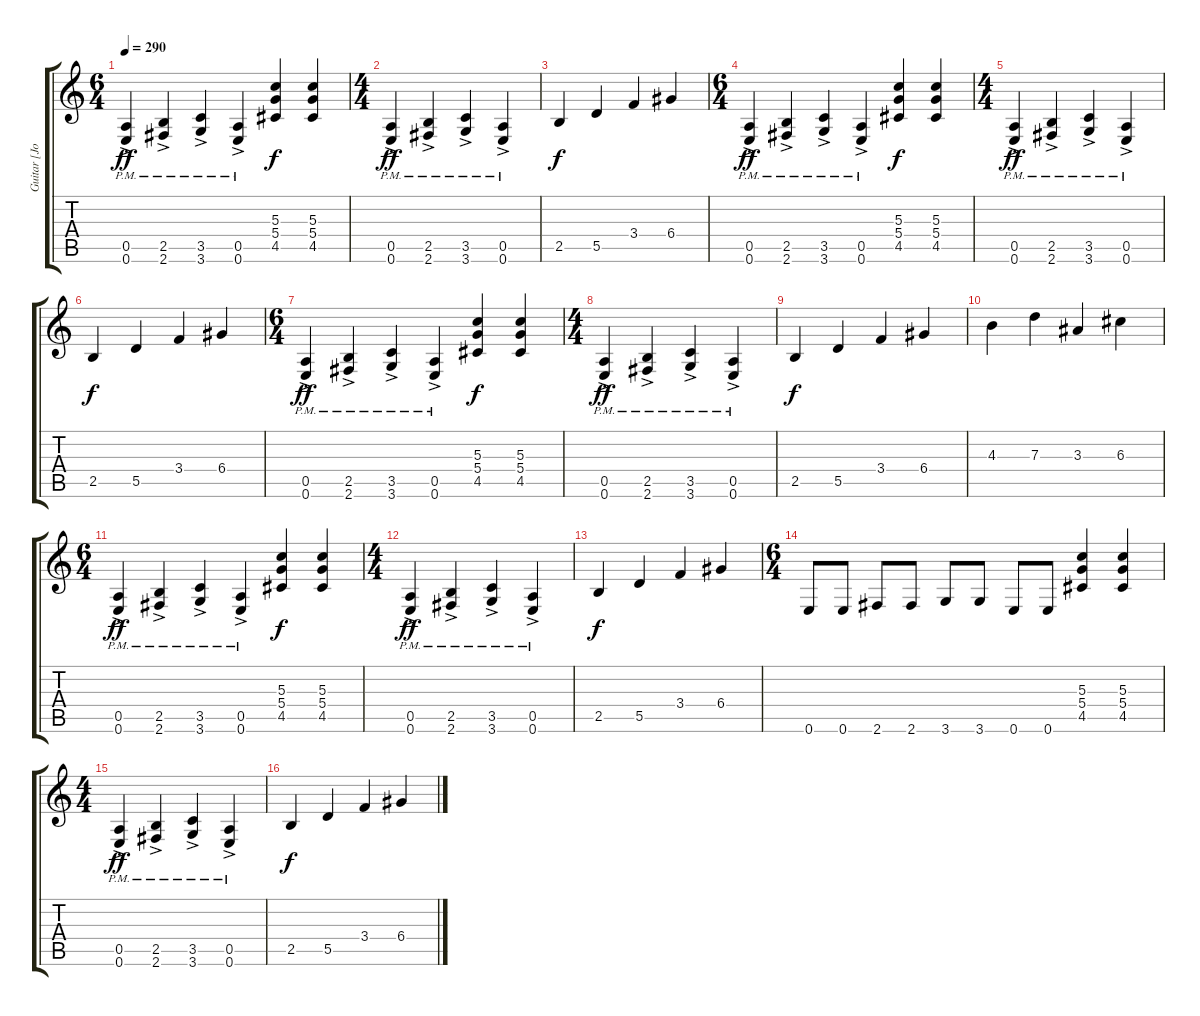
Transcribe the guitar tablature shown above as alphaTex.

\track ("Guitar [John]" "Guitar [Jo") {instrument distortionguitar}
\staff {score tabs}
\tuning (E4 B3 G3 D3 A2 E2) {hide}
\ts (6 4)
\tempo 290
\clef g2
\ks c
(0.5{ac pm} 0.6{ac pm}).4{dy ff} (2.5{ac pm} 2.6{ac pm}).4 (3.5{ac pm} 3.6{ac pm}).4 (0.5{ac pm} 0.6{ac pm}).4 (5.3 5.4 4.5).4{dy f} (5.3 5.4 4.5).4 |
\ts (4 4)
(0.5{ac pm} 0.6{ac pm}).4{dy ff} (2.5{ac pm} 2.6{ac pm}).4 (3.5{ac pm} 3.6{ac pm}).4 (0.5{ac pm} 0.6{ac pm}).4 |
2.5.4{dy f} 5.5.4 3.4.4 6.4.4 |
\ts (6 4)
(0.5{ac pm} 0.6{ac pm}).4{dy ff} (2.5{ac pm} 2.6{ac pm}).4 (3.5{ac pm} 3.6{ac pm}).4 (0.5{ac pm} 0.6{ac pm}).4 (5.3 5.4 4.5).4{dy f} (5.3 5.4 4.5).4 |
\ts (4 4)
(0.5{ac pm} 0.6{ac pm}).4{dy ff} (2.5{ac pm} 2.6{ac pm}).4 (3.5{ac pm} 3.6{ac pm}).4 (0.5{ac pm} 0.6{ac pm}).4 |
2.5.4{dy f} 5.5.4 3.4.4 6.4.4 |
\ts (6 4)
(0.5{ac pm} 0.6{ac pm}).4{dy ff} (2.5{ac pm} 2.6{ac pm}).4 (3.5{ac pm} 3.6{ac pm}).4 (0.5{ac pm} 0.6{ac pm}).4 (5.3 5.4 4.5).4{dy f} (5.3 5.4 4.5).4 |
\ts (4 4)
(0.5{ac pm} 0.6{ac pm}).4{dy ff} (2.5{ac pm} 2.6{ac pm}).4 (3.5{ac pm} 3.6{ac pm}).4 (0.5{ac pm} 0.6{ac pm}).4 |
2.5.4{dy f} 5.5.4 3.4.4 6.4.4 |
4.3.4 7.3.4 3.3.4 6.3.4 |
\ts (6 4)
(0.5{ac pm} 0.6{ac pm}).4{dy ff} (2.5{ac pm} 2.6{ac pm}).4 (3.5{ac pm} 3.6{ac pm}).4 (0.5{ac pm} 0.6{ac pm}).4 (5.3 5.4 4.5).4{dy f} (5.3 5.4 4.5).4 |
\ts (4 4)
(0.5{ac pm} 0.6{ac pm}).4{dy ff} (2.5{ac pm} 2.6{ac pm}).4 (3.5{ac pm} 3.6{ac pm}).4 (0.5{ac pm} 0.6{ac pm}).4 |
2.5.4{dy f} 5.5.4 3.4.4 6.4.4 |
\ts (6 4)
0.6.8 0.6.8 2.6.8 2.6.8 3.6.8 3.6.8 0.6.8 0.6.8 (5.3 5.4 4.5).4 (5.3 5.4 4.5).4 |
\ts (4 4)
(0.5{ac pm} 0.6{ac pm}).4{dy ff} (2.5{ac pm} 2.6{ac pm}).4 (3.5{ac pm} 3.6{ac pm}).4 (0.5{ac pm} 0.6{ac pm}).4 |
2.5.4{dy f} 5.5.4 3.4.4 6.4.4
